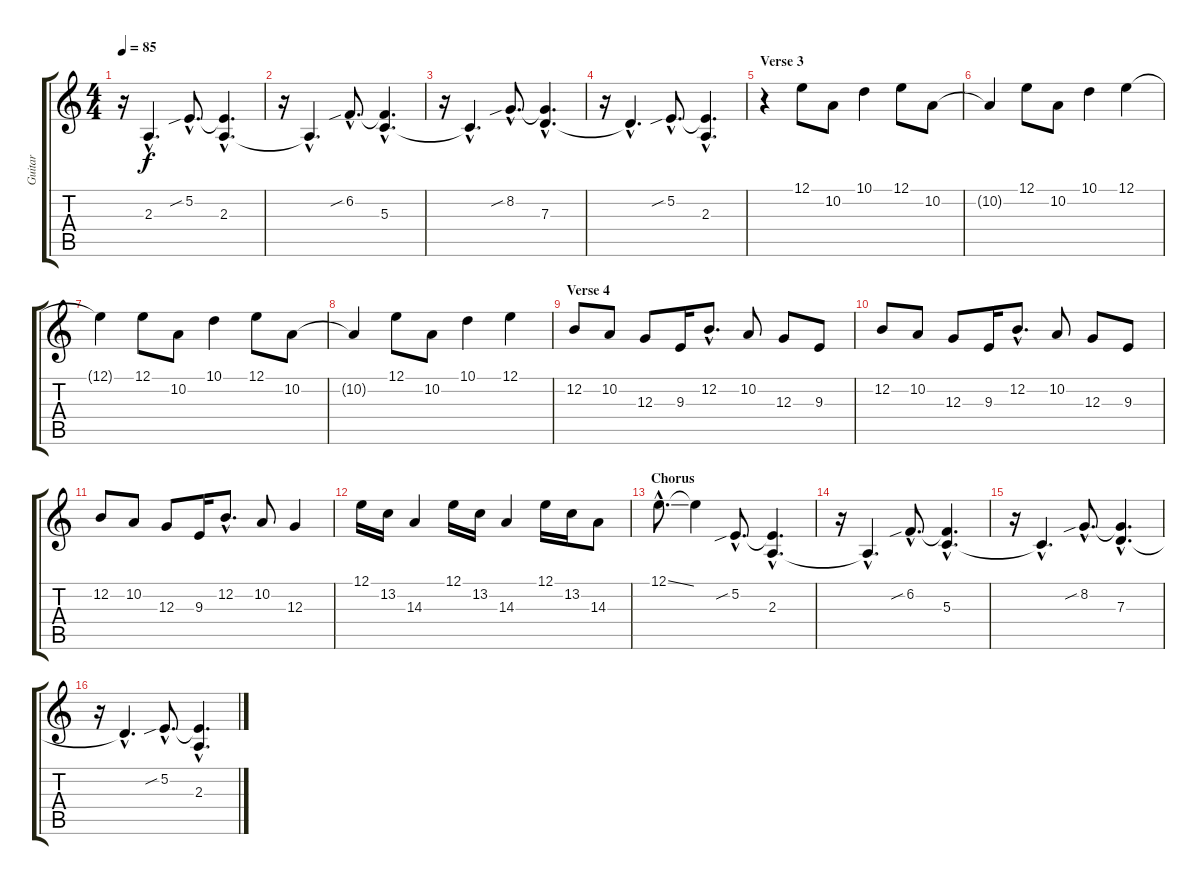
\track ("Guitar" "Guitar") {instrument lead5charang}
\staff {score tabs}
\tuning (E4 B3 G3 D3 A2 E2) {hide}
\ts (4 4)
\tempo 85
\clef g2
\ks c
r.16{dy f} 2.3{hac t}.4{d} 5.2{sib hac}.8{d} (5.2{hac t} 2.3{hac}).4{d} |
r.16 2.3{hac t}.4{d} 6.2{sib hac}.8{d} (6.2{hac t} 5.3{hac}).4{d} |
r.16 5.3{hac t}.4{d} 8.2{sib hac}.8{d} (8.2{hac t} 7.3{hac}).4{d} |
r.16 7.3{hac t}.4{d} 5.2{sib hac}.8{d} (5.2{hac t} 2.3{hac}).4{d} |
\section ("" "Verse 3")
r.4 12.1.8{volume 12 instrument lead5charang} 10.2.8 10.1.4 12.1.8 10.2.8 |
10.2{t}.4 12.1.8 10.2.8 10.1.4 12.1.4 |
12.1{t}.4 12.1.8 10.2.8 10.1.4 12.1.8 10.2.8 |
10.2{t}.4 12.1.8 10.2.8 10.1.4 12.1.4 |
\section ("" "Verse 4")
12.2.8{instrument harpsichord} 10.2.8 12.3.8 9.3.16 12.2{hac}.8{d} 10.2.8 12.3.8 9.3.8 |
12.2.8 10.2.8 12.3.8 9.3.16 12.2{hac}.8{d} 10.2.8 12.3.8 9.3.8 |
12.2.8 10.2.8 12.3.8 9.3.16 12.2{hac}.8{d} 10.2.8 12.3.4 |
12.1.16{volume 12 instrument distortionguitar} 13.2.16 14.3.4 12.1.16 13.2.16 14.3.4 12.1.16 13.2.16 14.3.8 |
\section ("" "Chorus")
12.1{ss hac}.8{d volume 12 instrument distortionguitar} 12.1{t}.4 5.2{sib hac}.8{d} (5.2{hac t} 2.3{hac}).4{d} |
r.16 2.3{hac t}.4{d} 6.2{sib hac}.8{d} (6.2{hac t} 5.3{hac}).4{d} |
r.16 5.3{hac t}.4{d} 8.2{sib hac}.8{d} (8.2{hac t} 7.3{hac}).4{d} |
r.16 7.3{hac t}.4{d} 5.2{sib hac}.8{d} (5.2{hac t} 2.3{hac}).4{d}
